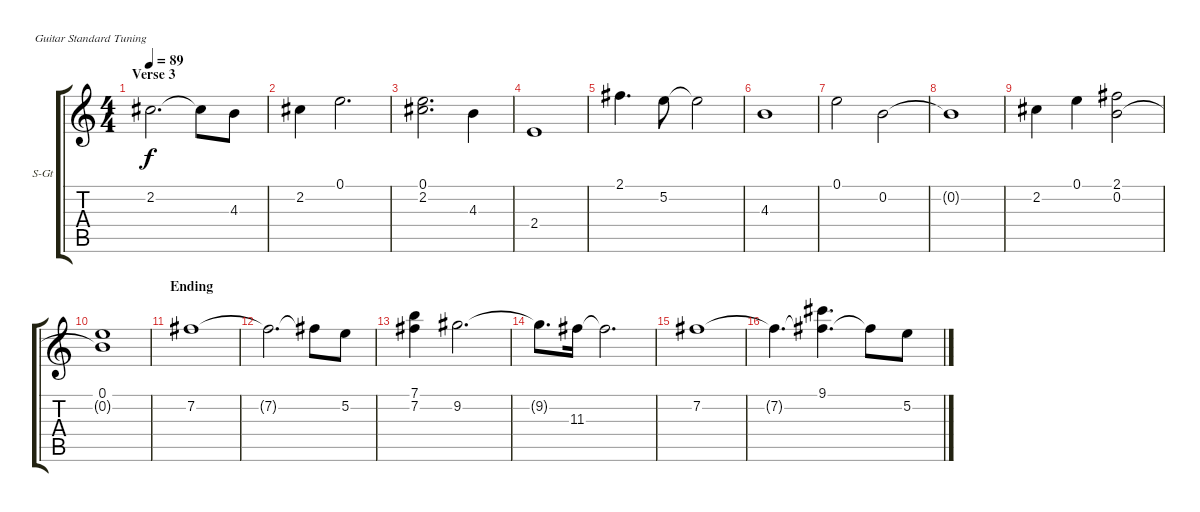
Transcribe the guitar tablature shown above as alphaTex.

\bracketExtendMode groupsimilarinstruments
\firstSystemTrackNameOrientation horizontal
\otherSystemsTrackNameOrientation horizontal
\track ("Synth" "S-Gt") {instrument lead3calliope}
\staff {score tabs}
\tuning (E4 B3 G3 D3 A2 E2)
\displaytranspose 12
\ts (4 4)
\section ("" "Verse 3")
\tempo 89
\clef g2
\ks c
2.2.2{d dy f} 2.2{t}.8 4.3.8 |
2.2.4 0.1.2{d} |
(0.1 2.2).2{d} 4.3.4 |
2.4.1 |
2.1.4{d} 5.2.8 5.2{t}.2 |
4.3.1 |
0.1.2 0.2.2 |
0.2{t}.1 |
2.2.4 0.1.4 (2.1 0.2).2 |
(0.1 0.2{t}).1 |
\section ("" "Ending")
7.2.1 |
7.2{t}.2{d} 7.2{t}.8 5.2.8 |
(7.1 7.2).4 9.2.2{d} |
9.2{t}.8{d} 11.3.16 11.3{t}.2{d} |
7.2.1 |
7.2{t}.4{d} (9.1 7.2{t}).4{d} 7.2{t}.8 5.2.8
